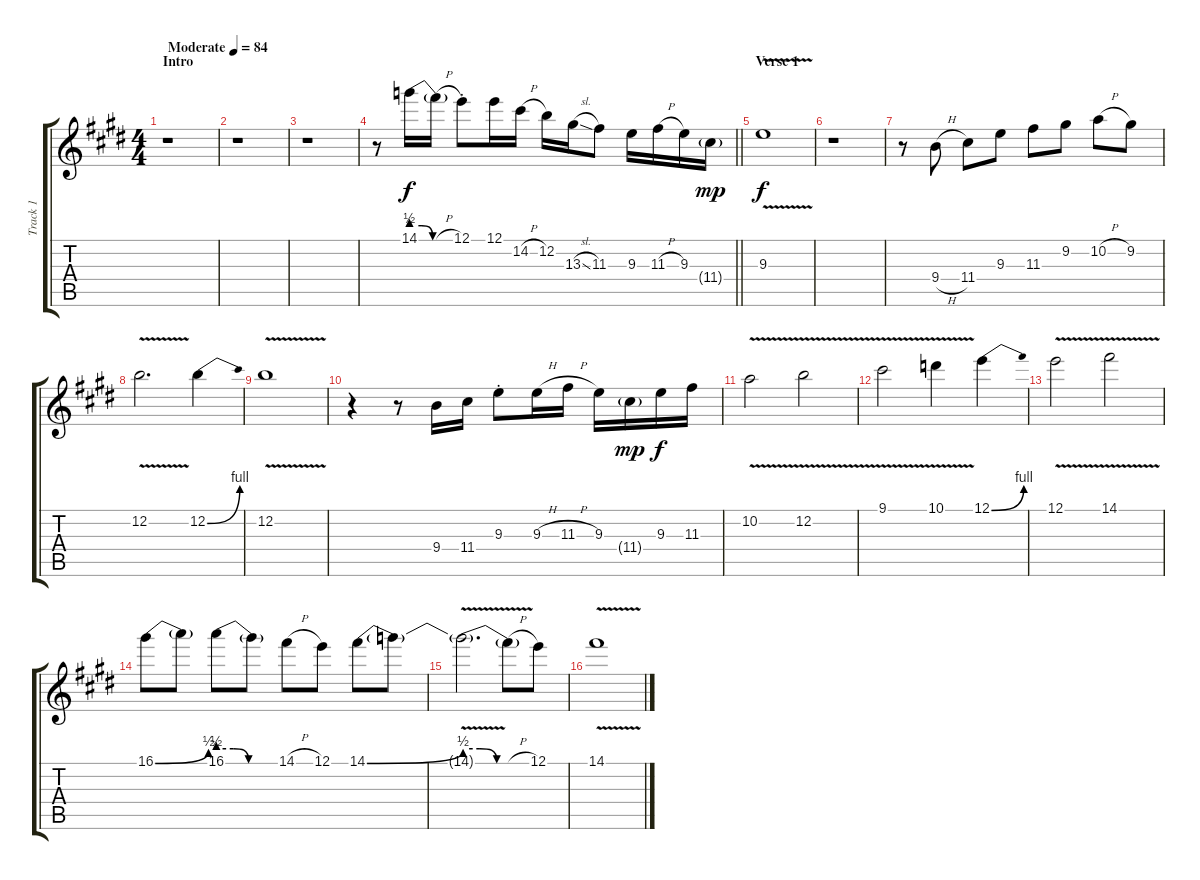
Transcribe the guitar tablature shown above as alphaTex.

\track ("Track 1" "Track 1") {instrument electricguitarclean}
\staff {score tabs}
\tuning (E4 B3 G3 D3 A2 E2) {hide}
\ts (4 4)
\section ("" "Intro")
\tempo (84 "Moderate")
\clef g2
\ks e
r.1{dy f instrument electricguitarclean} |
r.1 |
r.1 |
\barLineRight lightlight
r.8 14.1{be (custom 0 2 15 2 30 0 60 0)}.16 14.1{h t}.16 12.1{st}.8 12.1.16 14.2{h}.16 12.2.16 13.3{sl}.16 11.3.8 9.3.16 11.3{h}.16 9.3.16 11.4{g}.16{dy mp} |
\section ("" "Verse 1")
9.3{v}.1{dy f} |
r.1 |
r.8 9.4{h}.8 11.4.8 9.3.8 11.3.8 9.2.8 10.2{h}.8 9.2.8 |
12.2{v}.2{d} 12.2{be (bend 0 0 60 4)}.4 |
12.2{v}.1 |
r.4 r.8 9.4.16 11.4.16 9.3{st}.8 9.3{h}.16 11.3{h}.16 9.3.16 11.4{g}.16{dy mp} 9.3.16{dy f} 11.3.16 |
10.2{v}.2 12.2{v}.2 |
9.1{v}.2 10.1{v}.4 12.1{be (bend 0 0 60 4)}.4 |
12.1{v}.2 14.1{v}.2 |
16.1{be (bend 0 0 60 2)}.8 16.1{t}.8 16.1{be (custom 0 2 15 2 30 0 60 0)}.8 16.1{t}.8 14.1{h}.8 12.1.8 14.1{be (bend 0 0 60 2)}.8 14.1{t}.8 |
14.1{be (custom 0 2 15 2 30 0 60 0) v t}.2{d} 14.1{h t}.8 12.1.8 |
14.1{v}.1
